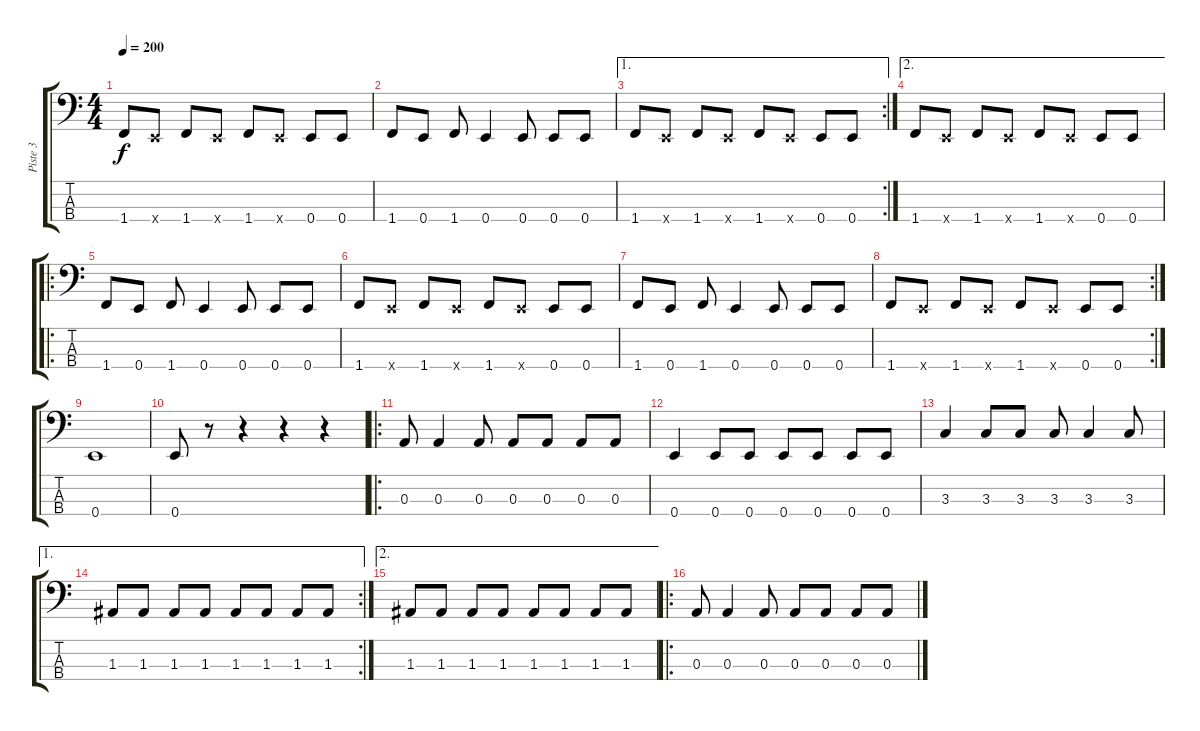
\track ("Piste 3" "Piste 3") {instrument slapbass1}
\staff {score tabs}
\tuning (G2 D2 A1 E1) {hide}
\ts (4 4)
\tempo 200
\clef f4
\ks c
1.4.8{dy f} 0.4{x}.8 1.4.8 0.4{x}.8 1.4.8 0.4{x}.8 0.4.8 0.4.8 |
1.4.8 0.4.8 1.4.8 0.4.4 0.4.8 0.4.8 0.4.8 |
\ae 1
\rc 2
1.4.8 0.4{x}.8 1.4.8 0.4{x}.8 1.4.8 0.4{x}.8 0.4.8 0.4.8 |
\ae 2
1.4.8 0.4{x}.8 1.4.8 0.4{x}.8 1.4.8 0.4{x}.8 0.4.8 0.4.8 |
\ro
1.4.8 0.4.8 1.4.8 0.4.4 0.4.8 0.4.8 0.4.8 |
1.4.8 0.4{x}.8 1.4.8 0.4{x}.8 1.4.8 0.4{x}.8 0.4.8 0.4.8 |
1.4.8 0.4.8 1.4.8 0.4.4 0.4.8 0.4.8 0.4.8 |
\rc 2
1.4.8 0.4{x}.8 1.4.8 0.4{x}.8 1.4.8 0.4{x}.8 0.4.8 0.4.8 |
0.4.1 |
0.4.8 r.8 r.4 r.4 r.4 |
\ro
0.3.8 0.3.4 0.3.8 0.3.8 0.3.8 0.3.8 0.3.8 |
0.4.4 0.4.8 0.4.8 0.4.8 0.4.8 0.4.8 0.4.8 |
3.3.4 3.3.8 3.3.8 3.3.8 3.3.4 3.3.8 |
\ae 1
\rc 2
1.3.8 1.3.8 1.3.8 1.3.8 1.3.8 1.3.8 1.3.8 1.3.8 |
\ae 2
1.3.8 1.3.8 1.3.8 1.3.8 1.3.8 1.3.8 1.3.8 1.3.8 |
\ro
0.3.8 0.3.4 0.3.8 0.3.8 0.3.8 0.3.8 0.3.8
